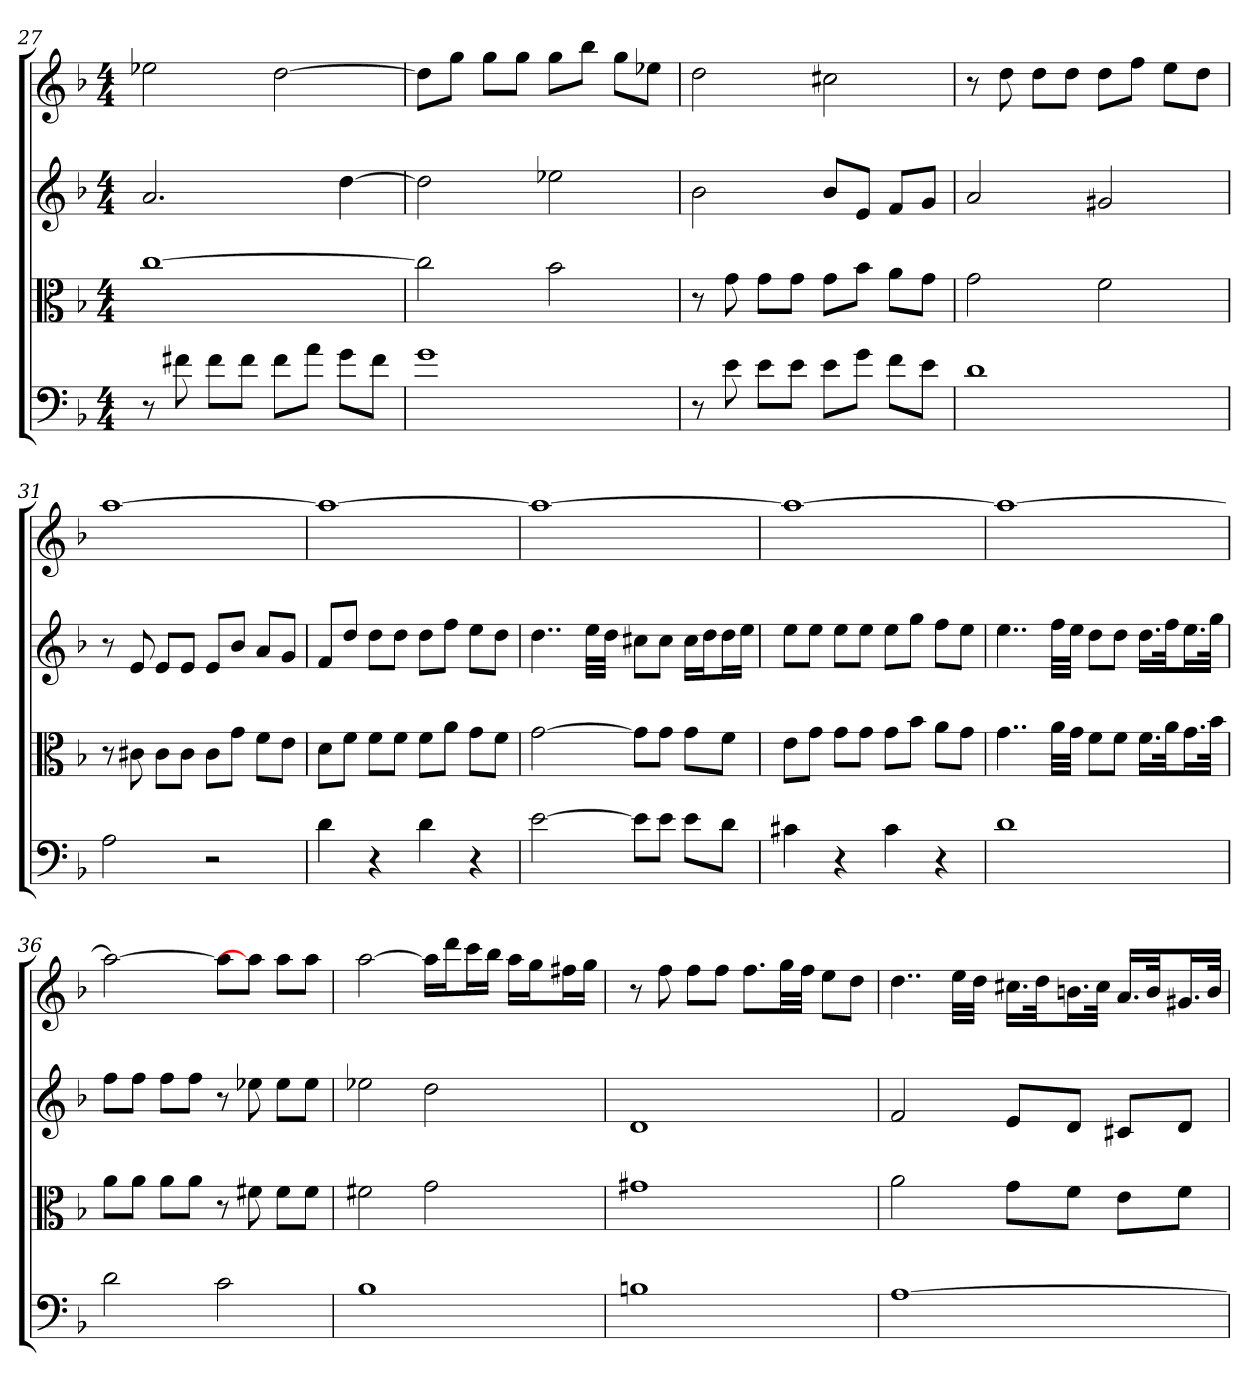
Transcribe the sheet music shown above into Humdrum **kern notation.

**kern	**kern	**kern	**kern
*part4	*part3	*part2	*part1
*staff4	*staff3	*staff2	*staff1
*clefF4	*clefC3	*	*
*k[b-]	*k[b-]	*k[b-]	*k[b-]
*d:	*d:	*d:	*d:
*M4/4	*M4/4	*M4/4	*M4/4
=27	=27	=27	=27
8r	[1cc	2.a	2ee-X
8f#X	.	.	.
8f#\L	.	.	.
8f#\J	.	.	.
8f#\L	.	.	[2dd
8a\J	.	.	.
8g\L	.	[4dd	.
8f#\J	.	.	.
=28	=28	=28	=28
1g	2cc]	2dd]	8ddL]
.	.	.	8ggJ
.	.	.	8ggL
.	.	.	8ggJ
.	2b-	2ee-X	8ggL
.	.	.	8bb-J
.	.	.	8ggL
.	.	.	8ee-XJ
=29	=29	=29	=29
8r	8r	2b-	2dd
8e	8g	.	.
8e\L	8g\L	.	.
8e\J	8g\J	.	.
8e\L	8g\L	8b-L	2cc#X
8g\J	8b-\J	8eJ	.
8f\L	8a\L	8fL	.
8e\J	8g\J	8gJ	.
=30	=30	=30	=30
1d	2g	2a	8r
.	.	.	8dd
.	.	.	8ddL
.	.	.	8ddJ
.	2f	2g#X	8ddL
.	.	.	8ffJ
.	.	.	8eeL
.	.	.	8ddJ
=31	=31	=31	=31
2A	8r	8r	[1aa
.	8c#X	8e	.
.	8c#\L	8eL	.
.	8c#\J	8eJ	.
2r	8c#\L	8eL	.
.	8g\J	8b-J	.
.	8f\L	8aL	.
.	8e\J	8gJ	.
=32	=32	=32	=32
4d	8d\L	8fL	1aa_
.	8f\J	8ddJ	.
4r	8f\L	8ddL	.
.	8f\J	8ddJ	.
4d	8f\L	8ddL	.
.	8a\J	8ffJ	.
4r	8g\L	8eeL	.
.	8f\J	8ddJ	.
=33	=33	=33	=33
[2e	[2g	4..dd	1aa_
.	.	32eeLLL	.
.	.	32ddJJJ	.
8e\L]	8g\L]	8cc#XL	.
8e\J	8g\J	8cc#J	.
8e\L	8g\L	16cc#LL	.
.	.	16ddJ	.
8d\J	8f\J	16ddL	.
.	.	16eeJJ	.
=34	=34	=34	=34
4c#X	8e\L	8eeL	1aa_
.	8g\J	8eeJ	.
4r	8g\L	8eeL	.
.	8g\J	8eeJ	.
4c#	8g\L	8eeL	.
.	8b-\J	8ggJ	.
4r	8a\L	8ffL	.
.	8g\J	8eeJ	.
=35	=35	=35	=35
1d	4..g	4..ee	1aa_
.	32a\LLL	32ffLLL	.
.	32g\JJJ	32eeJJJ	.
.	8f\L	8ddL	.
.	8f\J	8ddJ	.
.	16.f\LL	16.ddLL	.
.	32a\Jk	32ffJk	.
.	16.g\L	16.eeL	.
.	32b-\JJk	32ggJJk	.
=36	=36	=36	=36
2d	8a\L	8ffL	2aa_
.	8a\J	8ffJ	.
.	8a\L	8ffL	.
.	8a\J	8ffJ	.
2c	8r	8r	8aaL]
.	8f#X	8ee-X	8aaJ]
.	8f#\L	8ee-L	8aaL
.	8f#\J	8ee-J	8aaJ
=37	=37	=37	=37
1B-	2f#X	2ee-X	[2aa
.	2g	2dd	16aaLL]
.	.	.	16dddJ
.	.	.	16cccL
.	.	.	16bb-JJ
.	.	.	16aaLL
.	.	.	16ggJ
.	.	.	16ff#XL
.	.	.	16ggJJ
=38	=38	=38	=38
1Bn	1g#X	1d	8r
.	.	.	8ff
.	.	.	8ffL
.	.	.	8ffJ
.	.	.	8.ffL
.	.	.	32ggLL
.	.	.	32ffJJJ
.	.	.	8eeL
.	.	.	8ddJ
=39	=39	=39	=39
[1A	2a	2f	4..dd
.	.	.	32eeLLL
.	.	.	32ddJJJ
.	8g\L	8eL	16.cc#XLL
.	.	.	32ddJk
.	8f\J	8dJ	16.bnL
.	.	.	32cc#JJk
.	8e\L	8c#XL	16.aLL
.	.	.	32bJk
.	8f\J	8dJ	16.g#XL
.	.	.	32bJJk
=	=	=	=
*-	*-	*-	*-
